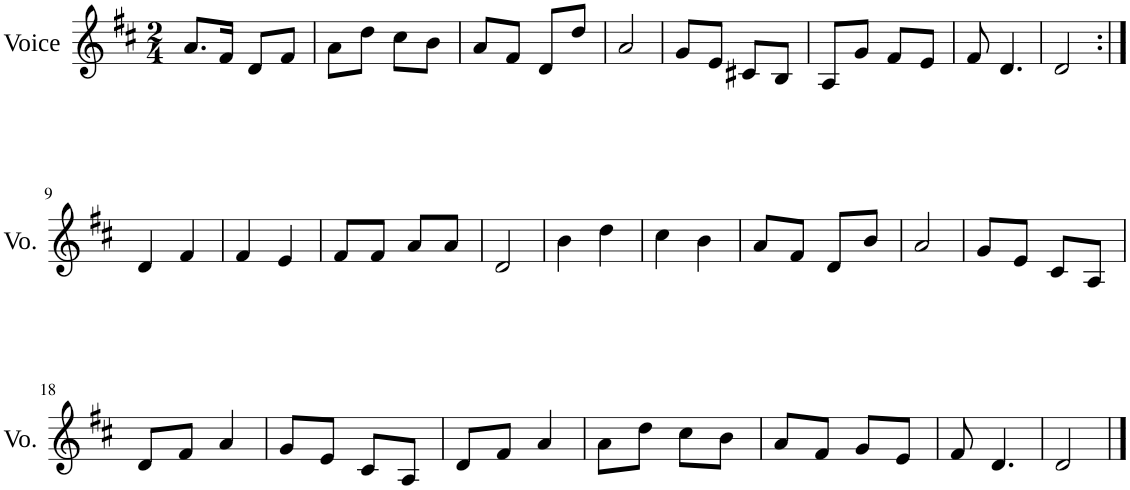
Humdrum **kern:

**kern
*part1
*staff1
*I"Voice
*I'Vo.
*clefG2
*k[f#c#]
*M2/4
=1
8.a/L
16f#/Jk
8d/L
8f#/J
=2
8a\L
8dd\J
8cc#\L
8b\J
=3
8a/L
8f#/J
8d/L
8dd/J
=4
2a/
=5
8g/L
8e/J
8c#X/L
8B/J
=6
8A/L
8g/J
8f#/L
8e/J
=7
8f#/
4.d/
=8
2d/
!!LO:LB:g=z
=9:|!
4d/
4f#/
=10
4f#/
4e/
=11
8f#/L
8f#/J
8a/L
8a/J
=12
2d/
=13
4b\
4dd\
=14
4cc#\
4b\
=15
8a/L
8f#/J
8d/L
8b/J
=16
2a/
=17
8g/L
8e/J
8c#/L
8A/J
!!LO:LB:g=z
=18
8d/L
8f#/J
4a/
=19
8g/L
8e/J
8c#/L
8A/J
=20
8d/L
8f#/J
4a/
=21
8a\L
8dd\J
8cc#\L
8b\J
=22
8a/L
8f#/J
8g/L
8e/J
=23
8f#/
4.d/
=24
2d/
==
*-
